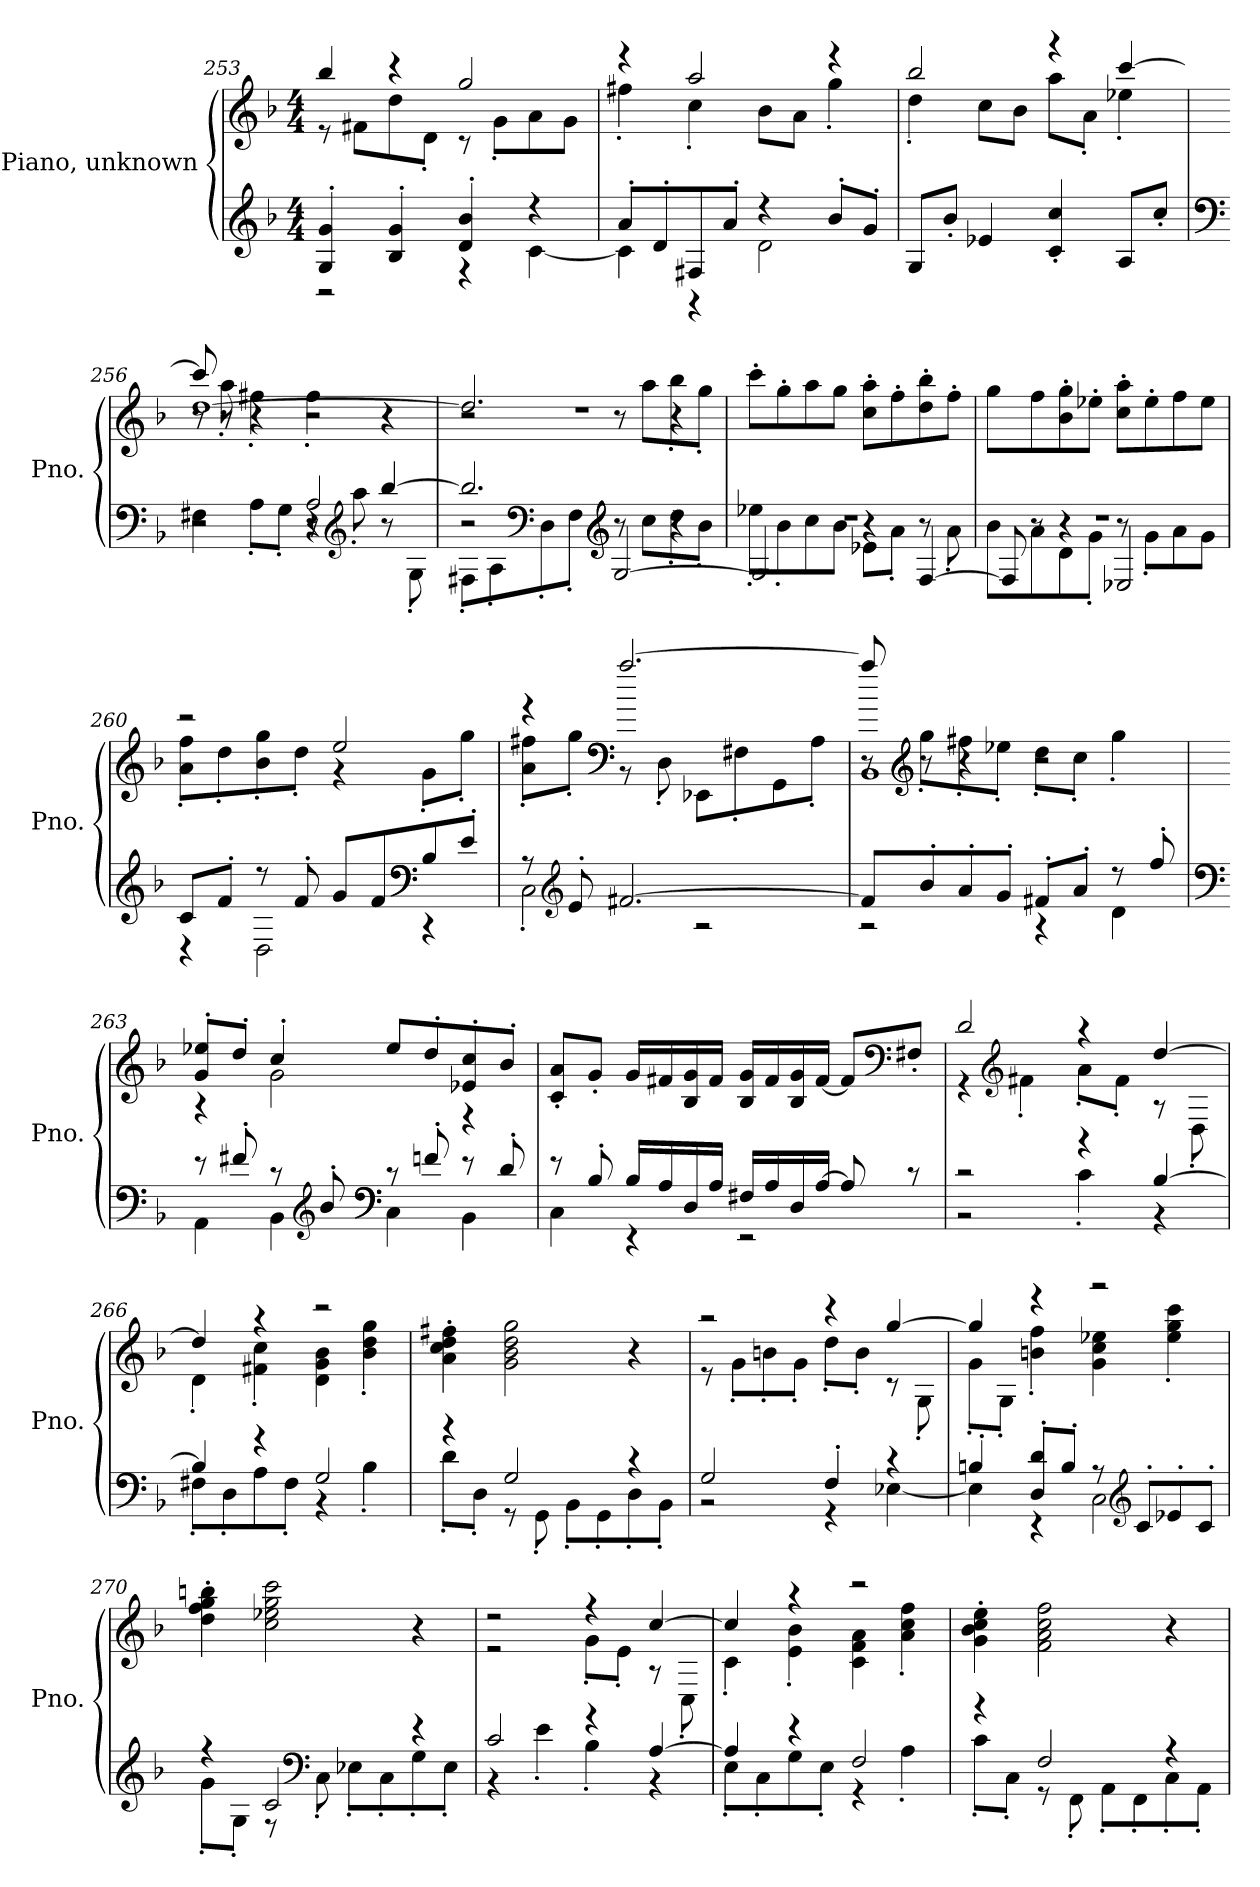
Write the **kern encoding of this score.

**kern	**kern
*part1	*part1
*staff2	*staff1
*I"Piano, unknown	*
*I'Pno.	*
*clefG2	*clefG2
*k[b-]	*k[b-]
*M4/4	*M4/4
=253	=253
*^	*^
4G/' 4g/'	2r	4bb-/	8r
.	.	.	8f#X\L
4B-/' 4g/'	.	4r	8dd\
.	.	.	8d'\J
4d/' 4b-/'	4r	2gg/	8r
.	.	.	8g'\L
4r	[4c\	.	8a\
.	.	.	8g\J
!!LO:LB:g=z	!!
=254	=254	=254	=254
8a'/L	4c\]	4r	4ff#X'\
8d'/	.	.	.
8F#X/	4r	2aa/	4cc'\
8a'/J	.	.	.
4r	2d\	.	8b-\L
.	.	.	8a\J
8b-'/L	.	4r	4gg'\
8g'/J	.	.	.
*v	*v	*	*
=255	=255	=255
8G/L	2bb-/	4dd'\
8b-'/J	.	.
4e-X/	.	8cc\L
.	.	8b-\J
4c/' 4cc/'	4r	8aa\L
.	.	8a'\J
8A/L	[4ccc/	4ee-X'\
8cc'/J	.	.
*	*v	*v
=256	=256
*clefF4	*
*^	*^
*	*^	*	*^
2r	4F#X\	2r	8ccc/]	8r	[1dd
.	.	.	8r	8aa'\	.
.	8A'\L	.	4r	4ff#X'\	.
.	8G'\J	.	.	.	.
4r	8r	2A/	2r	4ff#'\	.
*clefG2	*	*	*	*	*
.	8aa'\	.	.	.	.
[4bb-/	8r	.	.	4r	.
.	8G'\	.	.	.	.
!!LO:LB:g=z	!!	!!
=257	=257	=257	=257	=257	=257
2.bb-/]	8F#X'\L	2r	1r	2r	2.dd/]
.	8A'\	.	.	.	.
*clefF4	*	*	*	*	*
.	8D'\	.	.	.	.
.	8F#'\J	.	.	.	.
*clefG2	*	*	*	*	*
.	8r	[2G/	.	8r	.
.	8cc\L	.	.	8aa\L	.
4r	8dd'\	.	.	8bb-'\	4r
.	8b-'\J	.	.	8gg'\J	.
*	*	*	*v	*v	*v
=258	=258	=258	=258
1r	8ee-X'\L	2G/]	8ccc'\L
.	8b-'\	.	8gg'\
.	8cc\	.	8aa\
.	8b-\J	.	8gg\J
.	8e-X\L	4r	8cc\' 8aa\'L
.	8a'\J	.	8ff'\
.	8r	[4F/	8dd\' 8bb-\'
.	8a'\	.	8ff'\J
=259	=259	=259	=259
1r	8b-\L	8F/]	8gg\L
.	8a\	8r	8ff\
.	8d\	4r	8b-\' 8gg\'
.	8g'\J	.	8ee-X'\J
.	8r	2E-X/	8cc\' 8aa\'L
.	8g'\L	.	8ee-'\
.	8a\	.	8ff\
.	8g\J	.	8ee-\J
*	*v	*v	*
!!LO:LB:g=z
=260	=260	=260
*	*	*^
8c/L	4r	2r	8a\' 8ff\'L
8f'/J	.	.	8dd'\
8r	2D\	.	8b-\' 8gg\'
8f'/	.	.	8dd'\J
8g/L	.	2ee/	4r
8f/	.	.	.
*clefF4	*	*	*
8B-/	4r	.	8g'\L
8e'/J	.	.	8gg'\J
=261	=261	=261	=261
8r	2C'\	4r	8a\' 8ff#X\'L
*clefG2	*	*	*
8e'/	.	.	8gg'\J
*	*	*clefF4	*
[2.f#X/	.	[2.aa/	8r
.	.	.	8D'\
.	2r	.	8EE-X\L
.	.	.	8F#X'\
.	.	.	8GG\
.	.	.	8A'\J
=262	=262	=262	=262
*	*	*	*^
8f#/L]	2r	8aa/]	8r	1BB-
*	*	*clefG2	*	*
8b-'/	.	8r	8gg'\L	.
8a'/	.	4r	8ff#X'\	.
8g'/J	.	.	8ee-X'\J	.
8f#X'/L	4r	2r	8dd'\L	.
8a'/J	.	.	8cc'\J	.
8r	4d\	.	4gg'\	.
8ff'/	.	.	.	.
*	*	*v	*v	*v
!!LO:LB:g=z
=263	=263	=263
*clefF4	*	*
*	*	*^
8r	4AA\	8g/' 8ee-X/'L	4r
8f#X'/	.	8dd'/J	.
8r	4BB-\	4cc'/	2g\
*clefG2	*	*	*
8b-'/	.	.	.
*clefF4	*	*	*
8r	4C\	8ee-/L	.
8fn'/	.	8dd'/	.
8r	4BB-\	8e-X/' 8cc/'	4r
8d'/	.	8b-'/J	.
*	*	*v	*v
=264	=264	=264
8r	4C\	8c/' 8a/'L
8B-'/	.	8g'/J
16B-/LL	4r	16g/LL
16A/	.	16f#X/
16D/	.	16B-/ 16g/
16A/JJ	.	16f#/JJ
16F#X/LL	2r	16B-/ 16g/LL
16A/	.	16f#/
16D/	.	16B-/ 16g/
[16A/JJ	.	[16f#/JJ
8A/]	.	8f#/L]
*	*	*clefF4
8r	.	8F#X'/J
=265	=265	=265
*	*	*^
2r	2r	2d/	4r
*	*	*clefG2	*
.	.	.	4f#X'\
4r	4c'\	4r	8a'\L
.	.	.	8f#'\J
[4B-/	4r	[4dd/	8r
.	.	.	8D'\
!!LO:LB:g=z	!!
=266	=266	=266	=266
4B-/]	8F#X'\L	4dd/]	4d'\
.	8D'\	.	.
4r	8A\	4r	4f#X\' 4cc\'
.	8F#'\J	.	.
2G/	4r	2r	4d\ 4g\ 4b-\
.	4B-'\	.	4b-\' 4dd\' 4gg\'
*	*	*v	*v
=267	=267	=267
4r	8d'\L	4a\' 4cc\' 4dd\' 4ff#X\'
.	8D'\J	.
2G/	8r	2g\ 2b-\ 2dd\ 2gg\
.	8GG'\	.
.	8BB-'\L	.
.	8GG'\	.
4r	8D'\	4r
.	8BB-'\J	.
=268	=268	=268
*	*	*^
2G/	2r	2r	8r
.	.	.	8g'\L
.	.	.	8bn'\
.	.	.	8g'\J
4F'/	4r	4r	8dd'\L
.	.	.	8b'\J
4r	[4E-X\	[4gg/	8r
.	.	.	8G'\
=269	=269	=269	=269
4Bn'/	4E-\]	4gg/]	8g'\L
.	.	.	8G'\J
8D/' 8d/'L	4r	4r	4bn\' 4ff\'
8B'/J	.	.	.
8r	2C\	2r	4g\ 4cc\ 4ee-X\
*clefG2	*	*	*
8c'/L	.	.	.
8e-X'/	.	.	4ee-\' 4gg\' 4ccc\'
8c'/J	.	.	.
*	*	*v	*v
!!LO:PB:g=z
=270	=270	=270
4r	8g'\L	4dd\' 4ff\' 4gg\' 4bbn\'
.	8G'\J	.
2c/	8r	2cc\ 2ee-X\ 2gg\ 2ccc\
*clefF4	*	*
.	8C'\	.
.	8E-X'\L	.
.	8C'\	.
4r	8G'\	4r
.	8E-'\J	.
=271	=271	=271
*	*	*^
2c/	4r	2r	2r
.	4e'\	.	.
4r	4B-'\	4r	8g'\L
.	.	.	8e'\J
[4A/	4r	[4cc/	8r
.	.	.	8C'\
=272	=272	=272	=272
4A/]	8E'\L	4cc/]	4c'\
.	8C'\	.	.
4r	8G\	4r	4e\' 4b-\'
.	8E'\J	.	.
2F/	4r	2r	4c\ 4f\ 4a\
.	4A'\	.	4a\' 4cc\' 4ff\'
*	*	*v	*v
=273	=273	=273
4r	8c'\L	4g\' 4b-\' 4cc\' 4ee\'
.	8C'\J	.
2F/	8r	2f\ 2a\ 2cc\ 2ff\
.	8FF'\	.
.	8AA'\L	.
.	8FF'\	.
4r	8C'\	4r
.	8AA'\J	.
*v	*v	*
=	=
*-	*-
